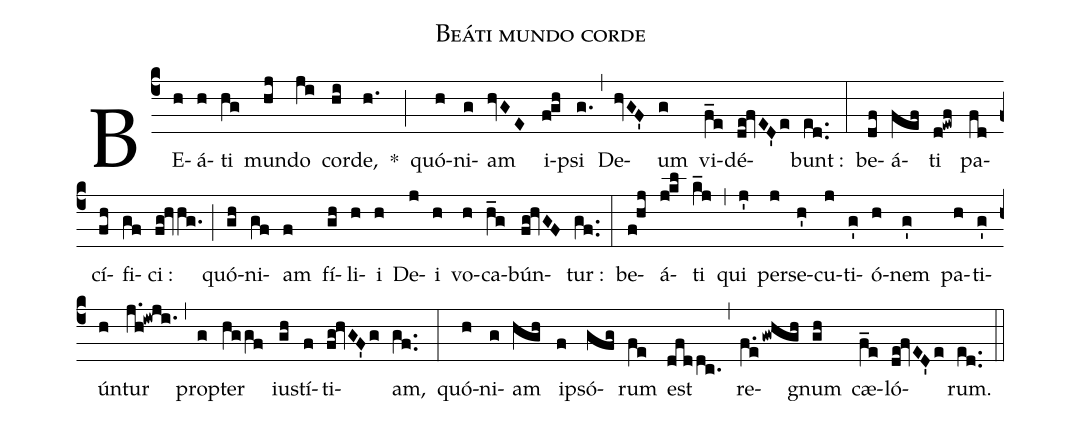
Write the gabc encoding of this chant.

name:Beáti mundo corde;
%%
(c4) BE(h)á(h)ti(hg) mun(hj)do(ji) cor(hi)de,(h.) *(;)
quó(h)ni(g)am(hvGE) i-(f!gh)psi(g.) (,)
De(hvGF')um(g) vi(f_e)dé(de!fvED'e)bunt :(ed..) (:)
be(df)á(fef)ti(d!ewf) pa(fd)cí(fh)fi(gf)ci :(fg!hvhg.) (;)
quó(gh)ni(gf)am(f) fí(gh)li(h)i(h) De(j)i(h) vo(h)ca(h_g)bún(fg!hvGF)tur :(gf..) (:)
be(f!hj)á(j!kl)ti(k_j) (,)
qui(j') per(j)se(h')cu(j)ti(g')ó(h)nem(g') pa(h)ti(g')ún(h)tur(j.h!iwji.) (,)
pro(g)pter(hggf) iu(gh)stí(f)ti(fg!hvGF'g)am,(gf..) (:)
quó(h)ni(g)am(hgh) i(f)psó(gfg)rum(fe) est(dfddc.) (,)
re(f.egwhgh)gnum(gh) cæ(f_e)ló(de!fvED'e)rum.(ed..) (::)
